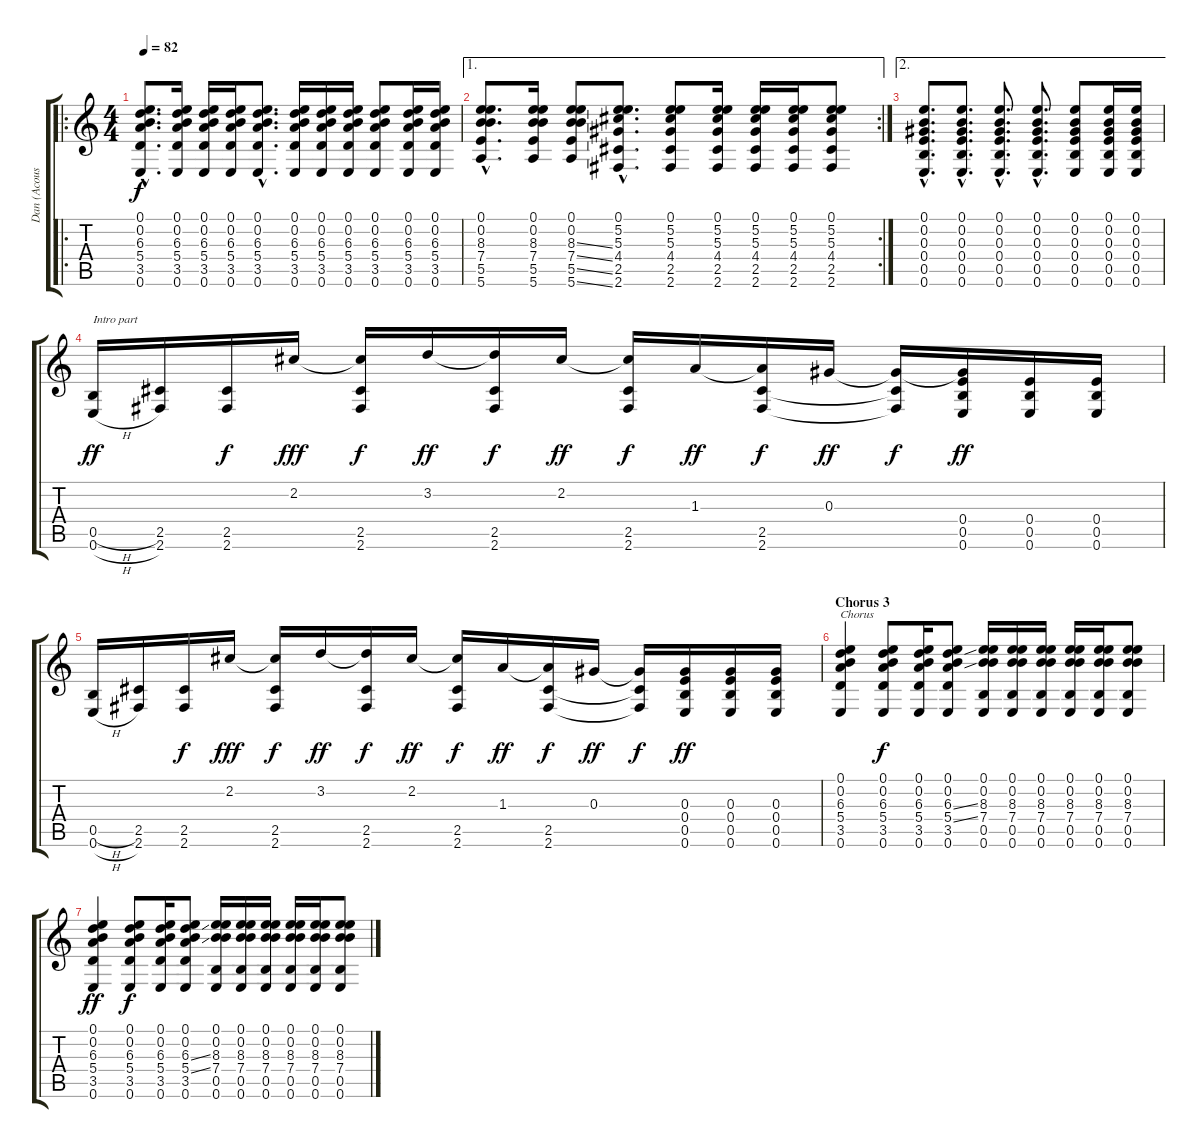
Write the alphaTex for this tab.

\track ("Dan (Acoustic guitar)" "Dan (Acous") {instrument acousticguitarsteel}
\staff {score tabs}
\tuning (E4 B3 Ab3 E3 B2 E2) {hide}
\ro
\ts (4 4)
\tempo 82
\clef g2
\ks c
(0.1{hac} 0.2{hac} 6.3{hac} 5.4{hac} 3.5{hac} 0.6{hac}).8{d dy f} (0.1 0.2 6.3 5.4 3.5 0.6).16 (0.1 0.2 6.3 5.4 3.5 0.6).16 (0.1 0.2 6.3 5.4 3.5 0.6).16 (0.1{hac} 0.2{hac} 6.3{hac} 5.4{hac} 3.5{hac} 0.6{hac}).8{d} (0.1 0.2 6.3 5.4 3.5 0.6).16 (0.1 0.2 6.3 5.4 3.5 0.6).16 (0.1 0.2 6.3 5.4 3.5 0.6).16 (0.1 0.2 6.3 5.4 3.5 0.6).8 (0.1 0.2 6.3 5.4 3.5 0.6).16 (0.1 0.2 6.3 5.4 3.5 0.6).16 |
\ae 1
\rc 2
(0.1{hac} 0.2{hac} 8.3{hac} 7.4{hac} 5.5{hac} 5.6{hac}).8{d} (0.1 0.2 8.3 7.4 5.5 5.6).16 (0.1 0.2 8.3{ss} 7.4{ss} 5.5{ss} 5.6{ss}).8 (0.1{hac} 5.2{hac} 5.3{hac} 4.4{hac} 2.5{hac} 2.6{hac}).8{d} (0.1 5.2 5.3 4.4 2.5 2.6).8 (0.1 5.2 5.3 4.4 2.5 2.6).16 (0.1 5.2 5.3 4.4 2.5 2.6).16 (0.1 5.2 5.3 4.4 2.5 2.6).16 (0.1 5.2 5.3 4.4 2.5 2.6).8 |
\ae 2
(0.1{hac} 0.2{hac} 0.3{hac} 0.4{hac} 0.5{hac} 0.6{hac}).8{d} (0.1{hac} 0.2{hac} 0.3{hac} 0.4{hac} 0.5{hac} 0.6{hac}).8{d} (0.1{hac} 0.2{hac} 0.3{hac} 0.4{hac} 0.5{hac} 0.6{hac}).8{d} (0.1{hac} 0.2{hac} 0.3{hac} 0.4{hac} 0.5{hac} 0.6{hac}).8{d} (0.1 0.2 0.3 0.4 0.5 0.6).8 (0.1 0.2 0.3 0.4 0.5 0.6).16 (0.1 0.2 0.3 0.4 0.5 0.6).16 |
(0.5{h} 0.6{h}).16{txt "Intro part" dy ff} (2.5 2.6).16 (2.5 2.6).16{dy f} 2.2.16{dy fff} (2.2{t} 2.5 2.6).16{dy f} 3.2.16{dy ff} (3.2{t} 2.5 2.6).16{dy f} 2.2.16{dy ff} (2.2{t} 2.5 2.6).16{dy f} 1.3.16{dy ff} (1.3{t} 2.5 2.6).16{dy f} 0.3.16{dy ff} (0.3{t} 2.5{t} 2.6{t}).16{dy f} (0.3{t} 0.4 0.5 0.6).16{dy ff} (0.4 0.5 0.6).16 (0.4 0.5 0.6).16 |
(0.5{h} 0.6{h}).16 (2.5 2.6).16 (2.5 2.6).16{dy f} 2.2.16{dy fff} (2.2{t} 2.5 2.6).16{dy f} 3.2.16{dy ff} (3.2{t} 2.5 2.6).16{dy f} 2.2.16{dy ff} (2.2{t} 2.5 2.6).16{dy f} 1.3.16{dy ff} (1.3{t} 2.5 2.6).16{dy f} 0.3.16{dy ff} (0.3{t} 2.5{t} 2.6{t}).16{dy f} (0.3 0.4 0.5 0.6).16{dy ff} (0.3 0.4 0.5 0.6).16 (0.3 0.4 0.5 0.6).16 |
\section ("" "Chorus 3")
(0.1 0.2 6.3 5.4 3.5 0.6).4{txt "Chorus"} (0.1 0.2 6.3 5.4 3.5 0.6).8{dy f} (0.1 0.2 6.3 5.4 3.5 0.6).16 (0.1 0.2 6.3{ss} 5.4{ss} 3.5 0.6).8 (0.1 0.2 8.3 7.4 0.5 0.6).16 (0.1 0.2 8.3 7.4 0.5 0.6).16 (0.1 0.2 8.3 7.4 0.5 0.6).16 (0.1 0.2 8.3 7.4 0.5 0.6).16 (0.1 0.2 8.3 7.4 0.5 0.6).16 (0.1 0.2 8.3 7.4 0.5 0.6).8 |
(0.1 0.2 6.3 5.4 3.5 0.6).4{dy ff} (0.1 0.2 6.3 5.4 3.5 0.6).8{dy f} (0.1 0.2 6.3 5.4 3.5 0.6).16 (0.1 0.2 6.3{ss} 5.4{ss} 3.5 0.6).8 (0.1 0.2 8.3 7.4 0.5 0.6).16 (0.1 0.2 8.3 7.4 0.5 0.6).16 (0.1 0.2 8.3 7.4 0.5 0.6).16 (0.1 0.2 8.3 7.4 0.5 0.6).16 (0.1 0.2 8.3 7.4 0.5 0.6).16 (0.1 0.2 8.3 7.4 0.5 0.6).8
